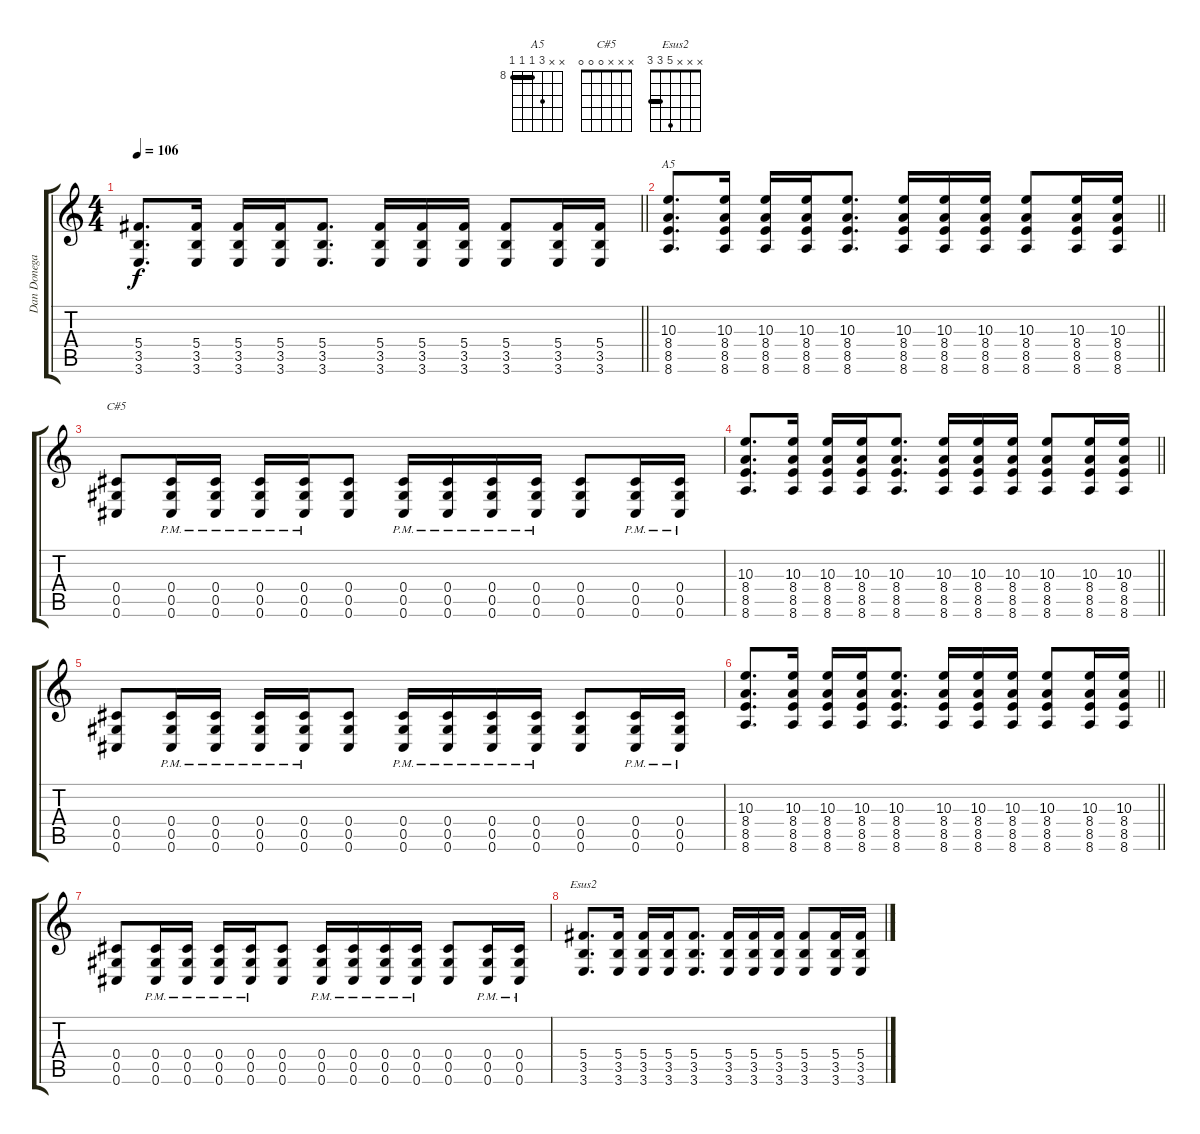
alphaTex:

\track ("Dan Donegan" "Dan Donega") {instrument distortionguitar}
\staff {score tabs}
\tuning (Eb4 Bb3 Gb3 Db3 Ab2 Db2) {hide}
\chord ("A5" x x 10 8 8 8) {firstfret 8 barre 8}
\chord ("C#5" x x x 0 0 0)
\chord ("Esus2" x x x 5 3 3) {barre 3}
\ts (4 4)
\tempo 106
\clef g2
\barLineRight lightlight
\ks c
(5.4 3.5 3.6).8{d dy f} (5.4 3.5 3.6).16 (5.4 3.5 3.6).16 (5.4 3.5 3.6).16 (5.4 3.5 3.6).8{d} (5.4 3.5 3.6).16 (5.4 3.5 3.6).16 (5.4 3.5 3.6).16 (5.4 3.5 3.6).8 (5.4 3.5 3.6).16 (5.4 3.5 3.6).16 |
\barLineRight lightlight
(10.3 8.4 8.5 8.6).8{d ch "A5"} (10.3 8.4 8.5 8.6).16 (10.3 8.4 8.5 8.6).16 (10.3 8.4 8.5 8.6).16 (10.3 8.4 8.5 8.6).8{d} (10.3 8.4 8.5 8.6).16 (10.3 8.4 8.5 8.6).16 (10.3 8.4 8.5 8.6).16 (10.3 8.4 8.5 8.6).8 (10.3 8.4 8.5 8.6).16 (10.3 8.4 8.5 8.6).16 |
(0.4 0.5 0.6).8{ch "C#5"} (0.4{pm} 0.5{pm} 0.6{pm}).16 (0.4{pm} 0.5{pm} 0.6{pm}).16 (0.4{pm} 0.5{pm} 0.6{pm}).16 (0.4{pm} 0.5{pm} 0.6{pm}).16 (0.4 0.5 0.6).8 (0.4{pm} 0.5{pm} 0.6{pm}).16 (0.4{pm} 0.5{pm} 0.6{pm}).16 (0.4{pm} 0.5{pm} 0.6{pm}).16 (0.4{pm} 0.5{pm} 0.6{pm}).16 (0.4 0.5 0.6).8 (0.4{pm} 0.5{pm} 0.6{pm}).16 (0.4{pm} 0.5{pm} 0.6{pm}).16 |
\barLineRight lightlight
(10.3 8.4 8.5 8.6).8{d} (10.3 8.4 8.5 8.6).16 (10.3 8.4 8.5 8.6).16 (10.3 8.4 8.5 8.6).16 (10.3 8.4 8.5 8.6).8{d} (10.3 8.4 8.5 8.6).16 (10.3 8.4 8.5 8.6).16 (10.3 8.4 8.5 8.6).16 (10.3 8.4 8.5 8.6).8 (10.3 8.4 8.5 8.6).16 (10.3 8.4 8.5 8.6).16 |
(0.4 0.5 0.6).8 (0.4{pm} 0.5{pm} 0.6{pm}).16 (0.4{pm} 0.5{pm} 0.6{pm}).16 (0.4{pm} 0.5{pm} 0.6{pm}).16 (0.4{pm} 0.5{pm} 0.6{pm}).16 (0.4 0.5 0.6).8 (0.4{pm} 0.5{pm} 0.6{pm}).16 (0.4{pm} 0.5{pm} 0.6{pm}).16 (0.4{pm} 0.5{pm} 0.6{pm}).16 (0.4{pm} 0.5{pm} 0.6{pm}).16 (0.4 0.5 0.6).8 (0.4{pm} 0.5{pm} 0.6{pm}).16 (0.4{pm} 0.5{pm} 0.6{pm}).16 |
\barLineRight lightlight
(10.3 8.4 8.5 8.6).8{d} (10.3 8.4 8.5 8.6).16 (10.3 8.4 8.5 8.6).16 (10.3 8.4 8.5 8.6).16 (10.3 8.4 8.5 8.6).8{d} (10.3 8.4 8.5 8.6).16 (10.3 8.4 8.5 8.6).16 (10.3 8.4 8.5 8.6).16 (10.3 8.4 8.5 8.6).8 (10.3 8.4 8.5 8.6).16 (10.3 8.4 8.5 8.6).16 |
(0.4 0.5 0.6).8 (0.4{pm} 0.5{pm} 0.6{pm}).16 (0.4{pm} 0.5{pm} 0.6{pm}).16 (0.4{pm} 0.5{pm} 0.6{pm}).16 (0.4{pm} 0.5{pm} 0.6{pm}).16 (0.4 0.5 0.6).8 (0.4{pm} 0.5{pm} 0.6{pm}).16 (0.4{pm} 0.5{pm} 0.6{pm}).16 (0.4{pm} 0.5{pm} 0.6{pm}).16 (0.4{pm} 0.5{pm} 0.6{pm}).16 (0.4 0.5 0.6).8 (0.4{pm} 0.5{pm} 0.6{pm}).16 (0.4{pm} 0.5{pm} 0.6{pm}).16 |
(5.4 3.5 3.6).8{d ch "Esus2"} (5.4 3.5 3.6).16 (5.4 3.5 3.6).16 (5.4 3.5 3.6).16 (5.4 3.5 3.6).8{d} (5.4 3.5 3.6).16 (5.4 3.5 3.6).16 (5.4 3.5 3.6).16 (5.4 3.5 3.6).8 (5.4 3.5 3.6).16 (5.4 3.5 3.6).16
